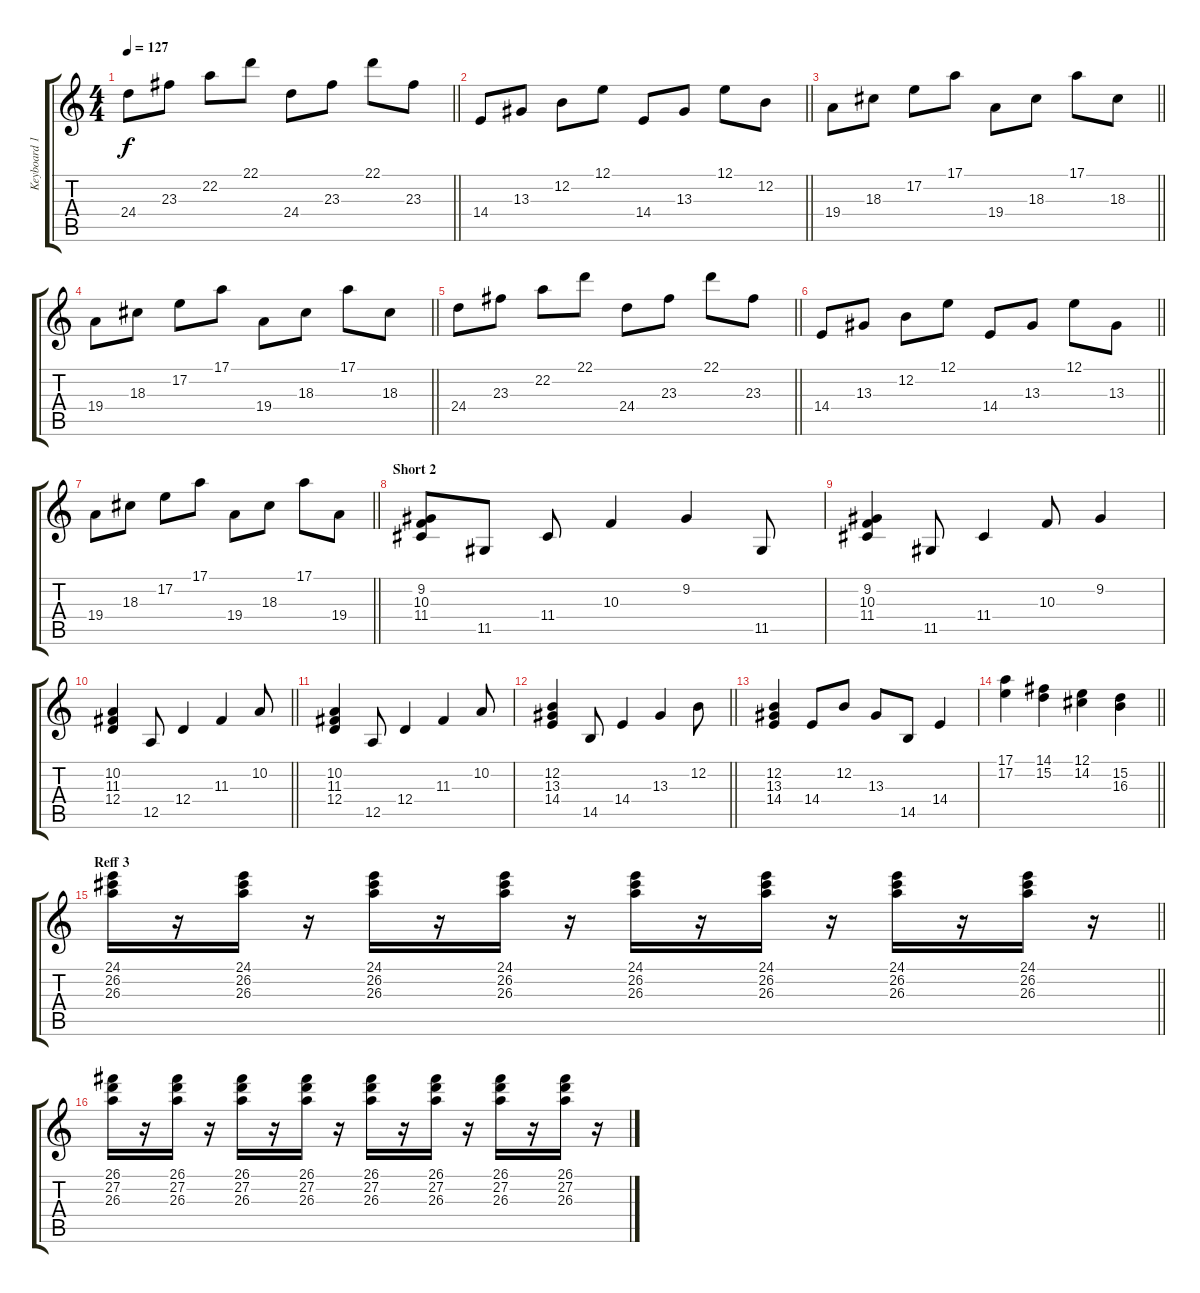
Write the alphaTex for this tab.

\track ("Keyboard 1" "Keyboard 1") {instrument acousticgrandpiano}
\staff {score tabs}
\tuning (E4 B3 G3 D3 A2 E2) {hide}
\ts (4 4)
\tempo 127
\clef g2
\barLineRight lightlight
\ks c
24.4.8{dy f} 23.3.8 22.2.8 22.1.8 24.4.8 23.3.8 22.1.8 23.3.8 |
\barLineRight lightlight
14.4.8 13.3.8 12.2.8 12.1.8 14.4.8 13.3.8 12.1.8 12.2.8 |
\barLineRight lightlight
19.4.8 18.3.8 17.2.8 17.1.8 19.4.8 18.3.8 17.1.8 18.3.8 |
\barLineRight lightlight
19.4.8 18.3.8 17.2.8 17.1.8 19.4.8 18.3.8 17.1.8 18.3.8 |
\barLineRight lightlight
24.4.8 23.3.8 22.2.8 22.1.8 24.4.8 23.3.8 22.1.8 23.3.8 |
\barLineRight lightlight
14.4.8 13.3.8 12.2.8 12.1.8 14.4.8 13.3.8 12.1.8 13.3.8 |
\barLineRight lightlight
19.4.8 18.3.8 17.2.8 17.1.8 19.4.8 18.3.8 17.1.8 19.4.8 |
\section ("" "Short 2")
(9.2 10.3 11.4).8 11.5.8 11.4.8 10.3.4 9.2.4 11.5.8 |
(9.2 10.3 11.4).4 11.5.8 11.4.4 10.3.8 9.2.4 |
\barLineRight lightlight
(10.2 11.3 12.4).4 12.5.8 12.4.4 11.3.4 10.2.8 |
(10.2 11.3 12.4).4 12.5.8 12.4.4 11.3.4 10.2.8 |
\barLineRight lightlight
(12.2 13.3 14.4).4 14.5.8 14.4.4 13.3.4 12.2.8 |
(12.2 13.3 14.4).4 14.4.8 12.2.8 13.3.8 14.5.8 14.4.4 |
\barLineRight lightlight
(17.1 17.2).4 (14.1 15.2).4 (12.1 14.2).4 (15.2 16.3).4 |
\section ("" "Reff 3")
\barLineRight lightlight
(24.1 26.2 26.3).16{volume 10} r.16 (24.1 26.2 26.3).16 r.16 (24.1 26.2 26.3).16 r.16 (24.1 26.2 26.3).16 r.16 (24.1 26.2 26.3).16 r.16 (24.1 26.2 26.3).16 r.16 (24.1 26.2 26.3).16 r.16 (24.1 26.2 26.3).16 r.16 |
(26.1 27.2 26.3).16 r.16 (26.1 27.2 26.3).16 r.16 (26.1 27.2 26.3).16 r.16 (26.1 27.2 26.3).16 r.16 (26.1 27.2 26.3).16 r.16 (26.1 27.2 26.3).16 r.16 (26.1 27.2 26.3).16 r.16 (26.1 27.2 26.3).16 r.16
